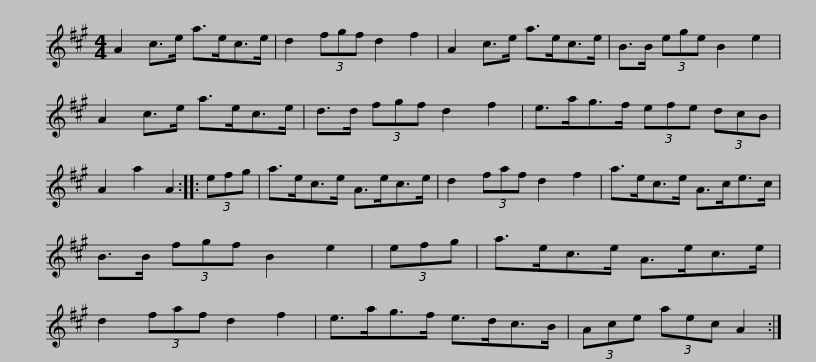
X:1
L:1/8
M:4/4
I:linebreak $
K:A
V:1 treble
V:1
 A2 c>e a>ec>e | d2 (3fgf d2 f2 | A2 c>e a>ec>e | B>B (3ege B2 e2 | A2 c>e a>ec>e |$ %5
 d>d (3fgf d2 f2 | e>ag>f (3efe (3dcB | A2 a2 A2 :: (3efg | a>ec>e A>ec>e | %10
 d2 (3faf d2 f2 |$ a>ec>e A>ce>c | B>B (3fgf B2 e2 | (3efg | a>ec>e A>ec>e | %15
 d2 (3faf d2 f2 |$ e>ag>f e>dc>B | (3Ace (3aec A2 :| %18
